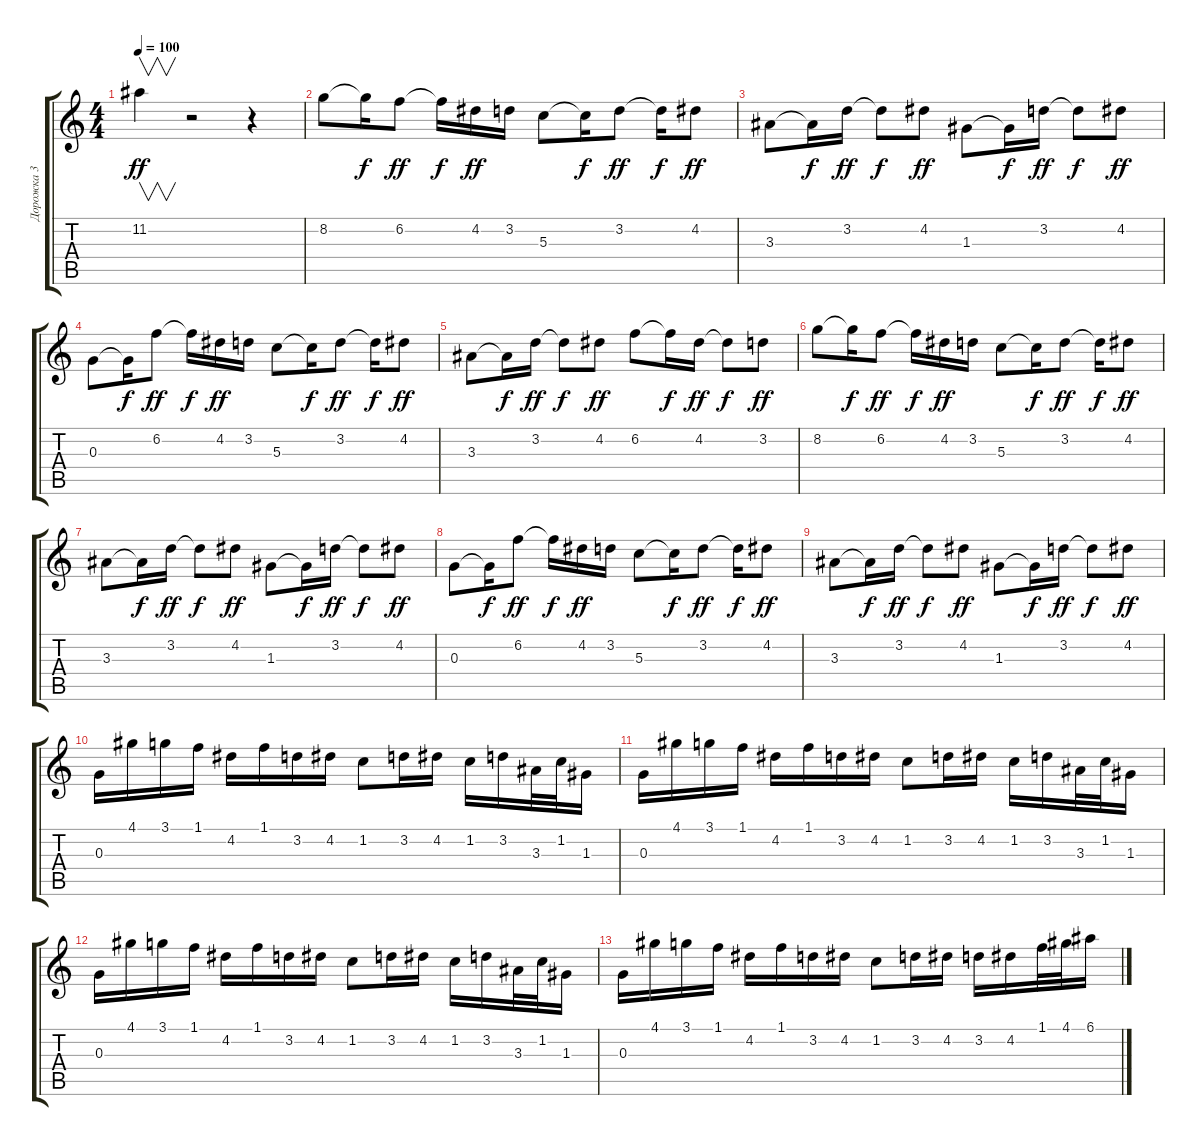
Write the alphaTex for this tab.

\track ("Дорожка 3" "Дорожка 3") {instrument contrabass}
\staff {score tabs}
\tuning (E4 B3 G3 D3 A2 D2) {hide}
\ts (4 4)
\tempo 100
\clef g2
\ks c
11.2.4{v dy ff} r.2 r.4 |
8.2.8 8.2{t}.16{dy f} 6.2.8{dy ff} 6.2{t}.16{dy f} 4.2.16{dy ff} 3.2.16 5.3.8 5.3{t}.16{dy f} 3.2.8{dy ff} 3.2{t}.16{dy f} 4.2.8{dy ff} |
3.3.8 3.3{t}.16{dy f} 3.2.16{dy ff} 3.2{t}.8{dy f} 4.2.8{dy ff} 1.3.8 1.3{t}.16{dy f} 3.2.16{dy ff} 3.2{t}.8{dy f} 4.2.8{dy ff} |
0.3.8 0.3{t}.16{dy f} 6.2.8{dy ff} 6.2{t}.16{dy f} 4.2.16{dy ff} 3.2.16 5.3.8 5.3{t}.16{dy f} 3.2.8{dy ff} 3.2{t}.16{dy f} 4.2.8{dy ff} |
3.3.8 3.3{t}.16{dy f} 3.2.16{dy ff} 3.2{t}.8{dy f} 4.2.8{dy ff} 6.2.8 6.2{t}.16{dy f} 4.2.16{dy ff} 4.2{t}.8{dy f} 3.2.8{dy ff} |
8.2.8 8.2{t}.16{dy f} 6.2.8{dy ff} 6.2{t}.16{dy f} 4.2.16{dy ff} 3.2.16 5.3.8 5.3{t}.16{dy f} 3.2.8{dy ff} 3.2{t}.16{dy f} 4.2.8{dy ff} |
3.3.8 3.3{t}.16{dy f} 3.2.16{dy ff} 3.2{t}.8{dy f} 4.2.8{dy ff} 1.3.8 1.3{t}.16{dy f} 3.2.16{dy ff} 3.2{t}.8{dy f} 4.2.8{dy ff} |
0.3.8 0.3{t}.16{dy f} 6.2.8{dy ff} 6.2{t}.16{dy f} 4.2.16{dy ff} 3.2.16 5.3.8 5.3{t}.16{dy f} 3.2.8{dy ff} 3.2{t}.16{dy f} 4.2.8{dy ff} |
3.3.8 3.3{t}.16{dy f} 3.2.16{dy ff} 3.2{t}.8{dy f} 4.2.8{dy ff} 1.3.8 1.3{t}.16{dy f} 3.2.16{dy ff} 3.2{t}.8{dy f} 4.2.8{dy ff} |
0.3.16 4.1.16 3.1.16 1.1.16 4.2.16 1.1.16 3.2.16 4.2.16 1.2.8 3.2.16 4.2.16 1.2.16 3.2.16 3.3.32 1.2.32 1.3.16 |
0.3.16 4.1.16 3.1.16 1.1.16 4.2.16 1.1.16 3.2.16 4.2.16 1.2.8 3.2.16 4.2.16 1.2.16 3.2.16 3.3.32 1.2.32 1.3.16 |
0.3.16 4.1.16 3.1.16 1.1.16 4.2.16 1.1.16 3.2.16 4.2.16 1.2.8 3.2.16 4.2.16 1.2.16 3.2.16 3.3.32 1.2.32 1.3.16 |
0.3.16 4.1.16 3.1.16 1.1.16 4.2.16 1.1.16 3.2.16 4.2.16 1.2.8 3.2.16 4.2.16 3.2.16 4.2.16 1.1.32 4.1.32 6.1.16
